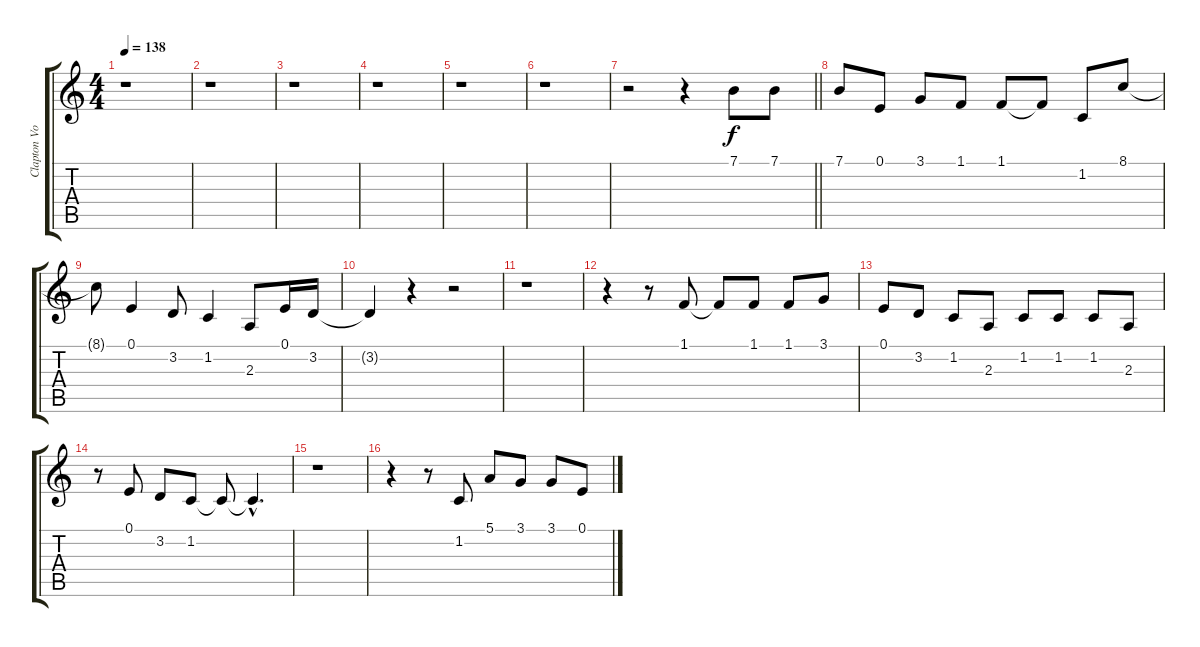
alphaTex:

\track ("Clapton Voice" "Clapton Vo") {instrument harmonica}
\staff {score tabs}
\tuning (E4 B3 G3 D3 A2 E2) {hide}
\ts (4 4)
\tempo 138
\clef g2
\ks c
r.1{dy f} |
r.1 |
r.1 |
r.1 |
r.1 |
r.1 |
\barLineRight lightlight
r.2 r.4 7.1.8 7.1.8 |
7.1.8 0.1.8 3.1.8 1.1.8 1.1.8 1.1{t}.8 1.2.8 8.1.8 |
8.1{t}.8 0.1.4 3.2.8 1.2.4 2.3.8 0.1.16 3.2.16 |
3.2{t}.4 r.4 r.2 |
r.1 |
r.4 r.8 1.1.8 1.1{t}.8 1.1.8 1.1.8 3.1.8 |
0.1.8 3.2.8 1.2.8 2.3.8 1.2.8 1.2.8 1.2.8 2.3.8 |
r.8 0.1.8 3.2.8 1.2.8 1.2{t}.8 1.2{hac t}.4{d} |
r.1 |
r.4 r.8 1.2.8 5.1.8 3.1.8 3.1.8 0.1.8
